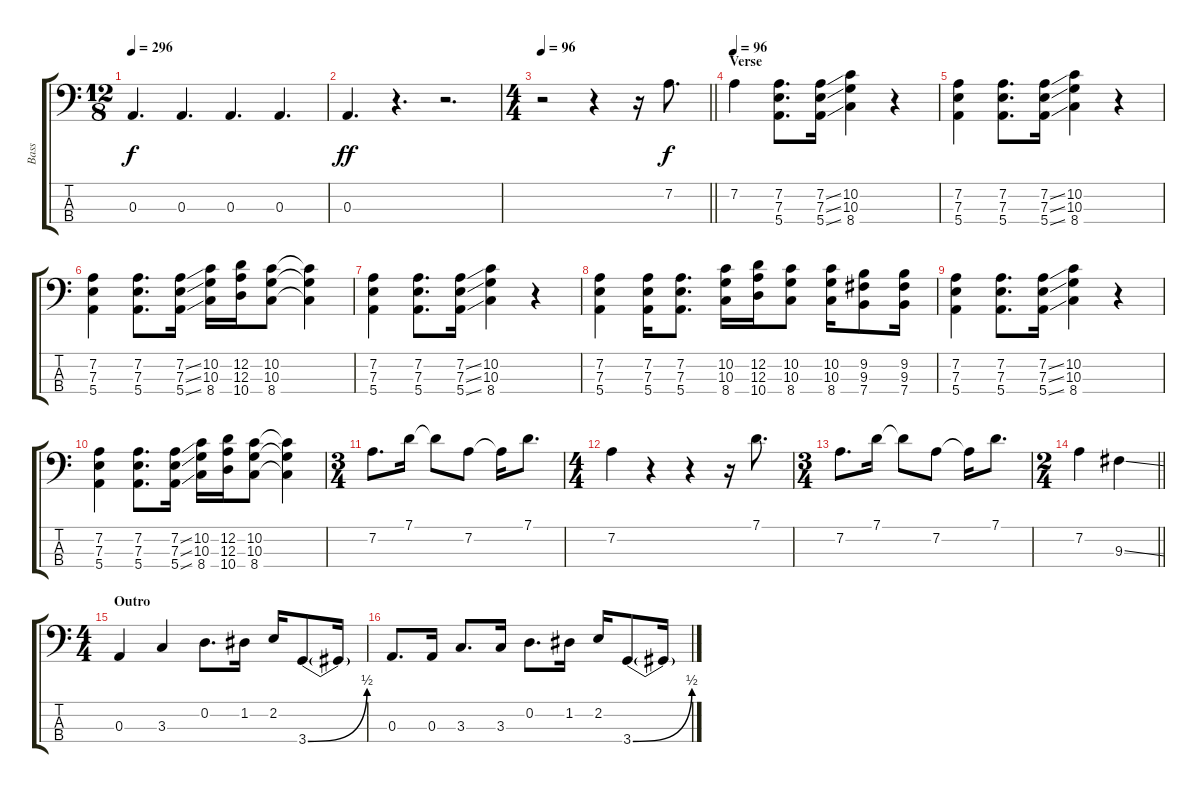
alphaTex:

\track ("Bass" "Bass") {instrument electricbassfinger}
\staff {score tabs}
\tuning (G2 D2 A1 E1) {hide}
\ts (12 8)
\tempo 296
\clef f4
\ks c
0.3.4{d dy f} 0.3.4{d} 0.3.4{d} 0.3.4{d} |
0.3.4{d dy ff} r.4{d} r.2{d} |
\ts (4 4)
\tempo 96
\barLineRight lightlight
r.2 r.4 r.16 7.2.8{d dy f} |
\section ("" "Verse")
\tempo 96
7.2.4 (7.2 7.3 5.4).8{d} (7.2{ss} 7.3{ss} 5.4{ss}).16 (10.2 10.3 8.4).4 r.4 |
(7.2 7.3 5.4).4 (7.2 7.3 5.4).8{d} (7.2{ss} 7.3{ss} 5.4{ss}).16 (10.2 10.3 8.4).4 r.4 |
(7.2 7.3 5.4).4 (7.2 7.3 5.4).8{d} (7.2{ss} 7.3{ss} 5.4{ss}).16 (10.2 10.3 8.4).16 (12.2 12.3 10.4).16 (10.2 10.3 8.4).8 (10.2{t} 10.3{t} 8.4{t}).4 |
(7.2 7.3 5.4).4 (7.2 7.3 5.4).8{d} (7.2{ss} 7.3{ss} 5.4{ss}).16 (10.2 10.3 8.4).4 r.4 |
(7.2 7.3 5.4).4 (7.2 7.3 5.4).16 (7.2 7.3 5.4).8{d} (10.2 10.3 8.4).16 (12.2 12.3 10.4).16 (10.2 10.3 8.4).8 (10.2 10.3 8.4).16 (9.2 9.3 7.4).8 (9.2 9.3 7.4).16 |
(7.2 7.3 5.4).4 (7.2 7.3 5.4).8{d} (7.2{ss} 7.3{ss} 5.4{ss}).16 (10.2 10.3 8.4).4 r.4 |
(7.2 7.3 5.4).4 (7.2 7.3 5.4).8{d} (7.2{ss} 7.3{ss} 5.4{ss}).16 (10.2 10.3 8.4).16 (12.2 12.3 10.4).16 (10.2 10.3 8.4).8 (10.2{t} 10.3{t} 8.4{t}).4 |
\ts (3 4)
7.2.8{d} 7.1.16 7.1{t}.8 7.2.8 7.2{t}.16 7.1.8{d} |
\ts (4 4)
7.2.4 r.4 r.4 r.16 7.1.8{d} |
\ts (3 4)
7.2.8{d} 7.1.16 7.1{t}.8 7.2.8 7.2{t}.16 7.1.8{d} |
\ts (2 4)
\barLineRight lightlight
7.2.4 9.3{ss}.4 |
\ts (4 4)
\section ("" "Outro")
0.3.4 3.3.4 0.2.8{d} 1.2.16 2.2.16 3.4{be (bend 0 0 60 2)}.8 3.4{t}.16 |
0.3.8{d} 0.3.16 3.3.8{d} 3.3.16 0.2.8{d} 1.2.16 2.2.16 3.4{be (bend 0 0 60 2)}.8 3.4{t}.16
